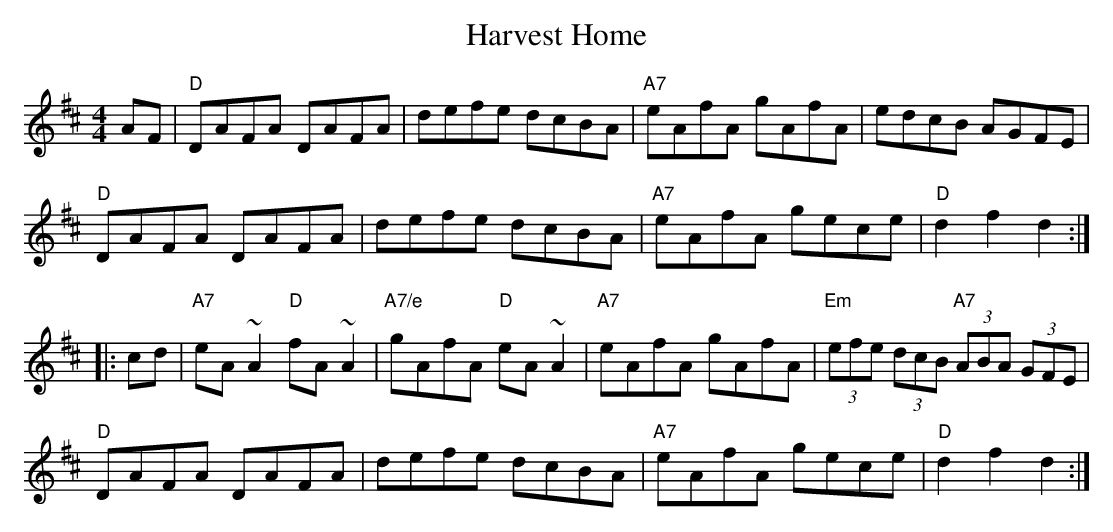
X:1
T: Harvest Home
M: 4/4
L: 1/8
K: D
AF |\
"D"DAFA DAFA | defe dcBA | "A7"eAfA gAfA | edcB AGFE |
"D"DAFA DAFA | defe dcBA | "A7"eAfA gece | "D"d2f2 d2 :|
|: cd |\
"A7"eA~A2 "D"fA~A2 | "A7/e"gAfA "D"eA~A2 | "A7"eAfA gAfA | "Em"(3efe (3dcB "A7"(3ABA (3GFE |
"D"DAFA DAFA | defe dcBA | "A7"eAfA gece | "D"d2f2 d2 :|
